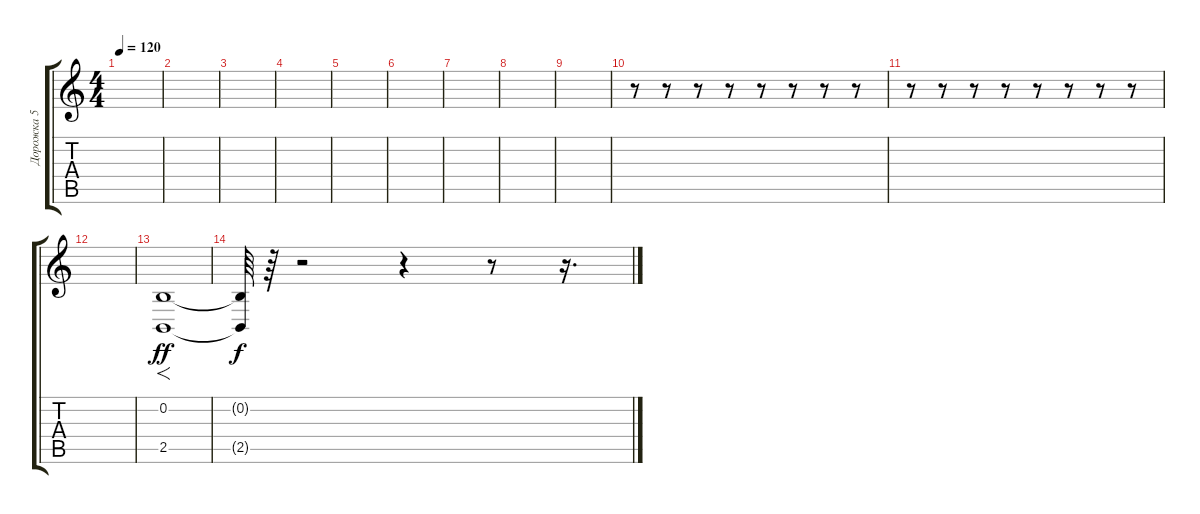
\track ("Дорожка 5" "Дорожка 5") {instrument rockorgan}
\staff {score tabs}
\tuning (E4 B3 G3 D3 A2 E2) {hide}
\ts (4 4)
\tempo 120
\clef g2
\ks c
|
|
|
|
|
|
|
|
|
r.8 r.8 r.8 r.8 r.8 r.8 r.8 r.8 |
r.8 r.8 r.8 r.8 r.8 r.8 r.8 r.8 |
|
(0.2 2.5).1{f dy ff} |
(0.2{t} 2.5{t}).64{dy f} r.64 r.2 r.4 r.8 r.16{d}
